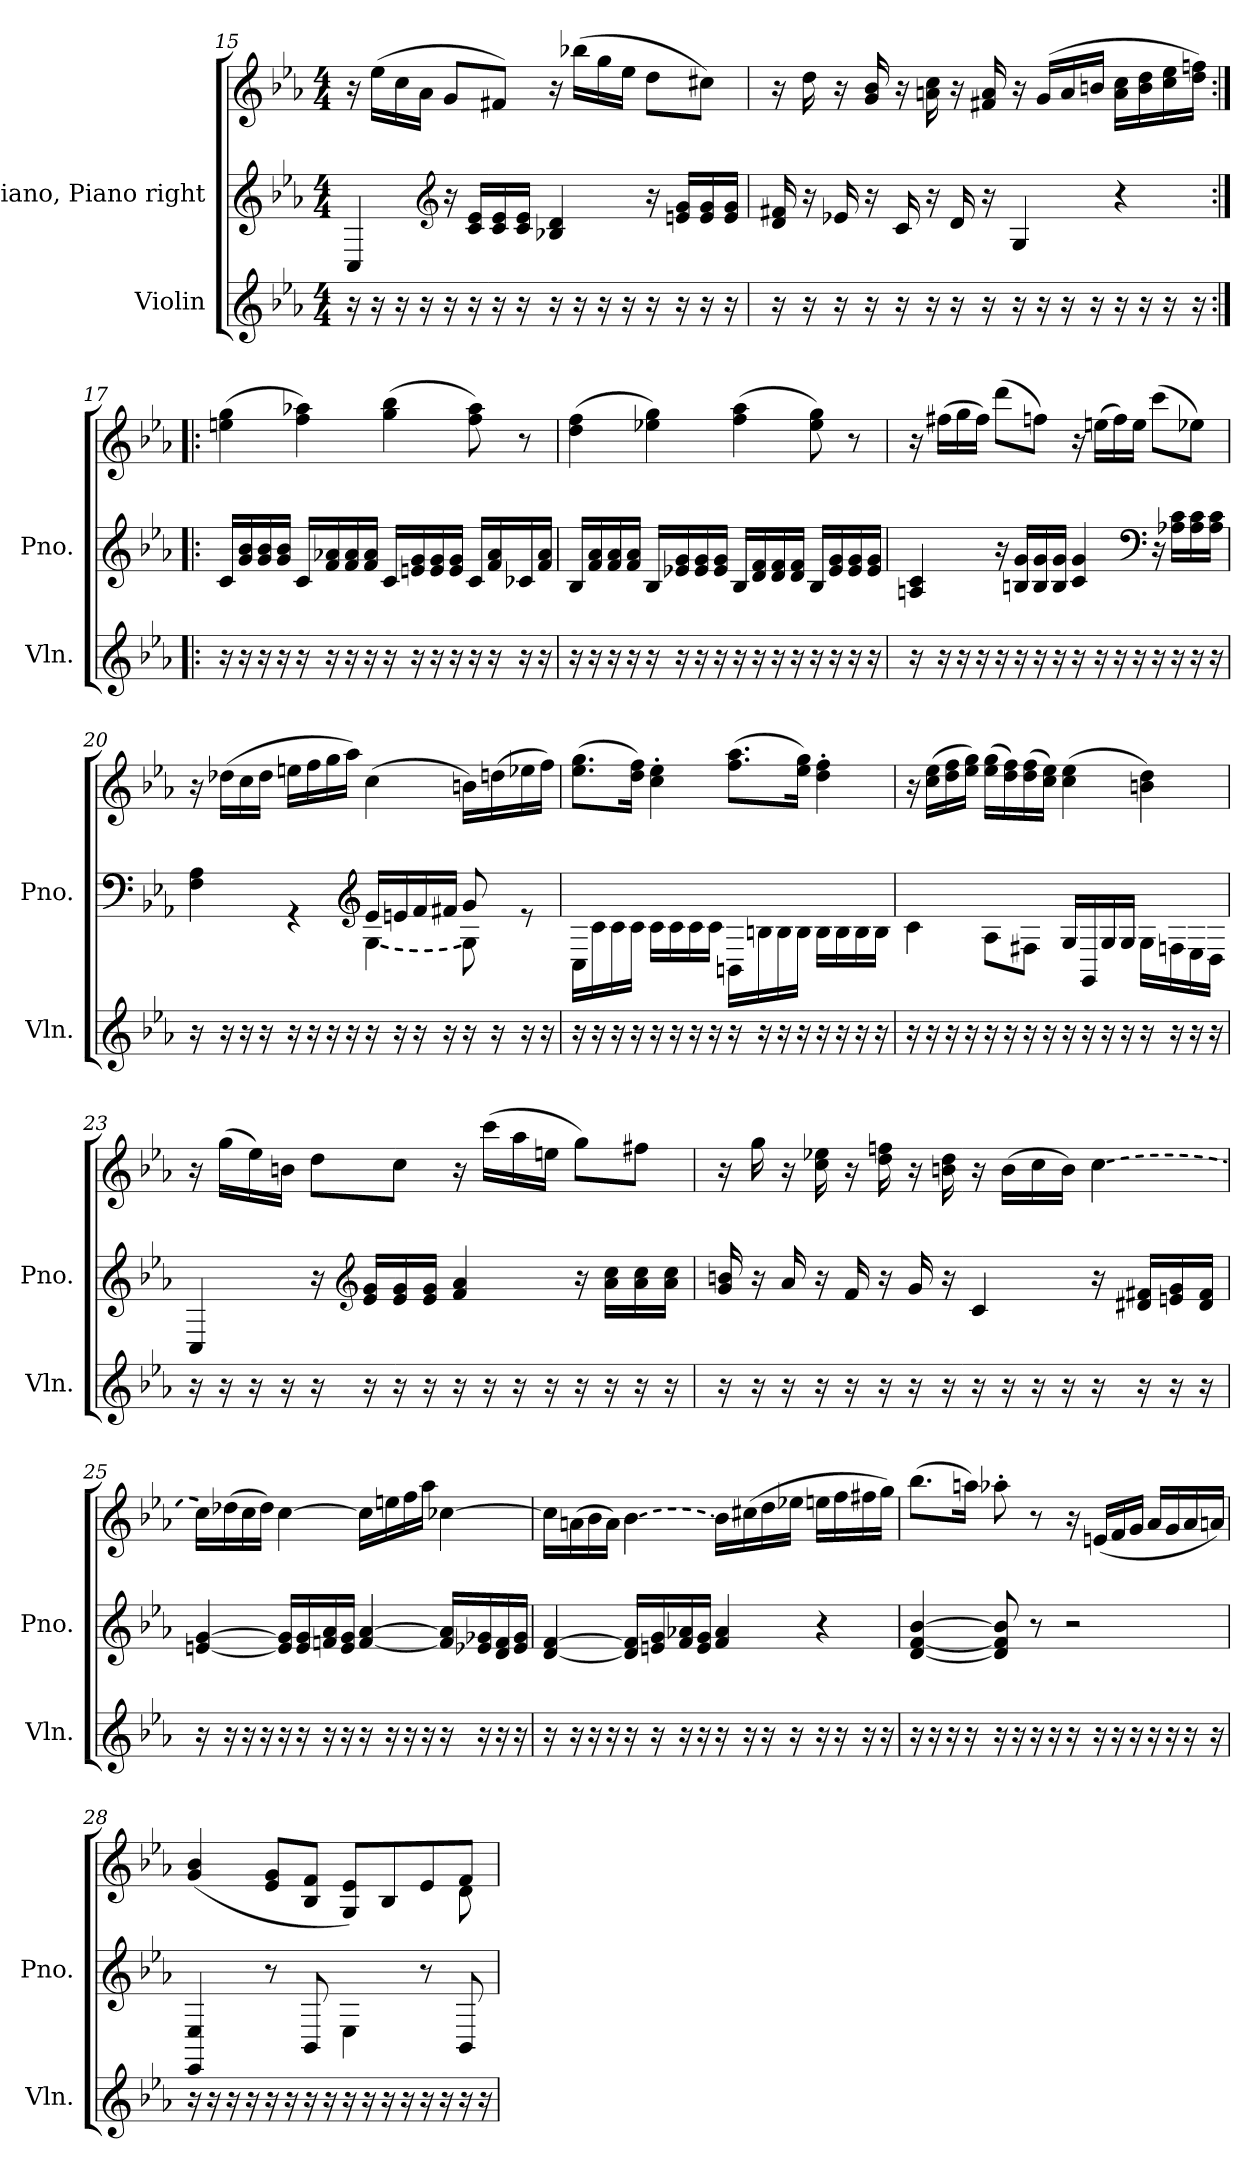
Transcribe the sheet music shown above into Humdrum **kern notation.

**kern	**kern	**kern
*part2	*part1	*part1
*staff3	*staff2	*staff1
*I"Violin	*I"Piano, Piano right	*
*I'Vln.	*I'Pno.	*
!!LO:LB:g=z
*clefG2	*clefG2	*clefG2
*k[b-e-a-]	*k[b-e-a-]	*k[b-e-a-]
*M4/4	*M4/4	*M4/4
=15	=15	=15
16r	4C/	16r
16r	.	(>16ee-\LL
16r	.	16cc\
16r	.	16a-\JJ
*	*clefG2	*
16r	16r	8g/L
16r	16c/ 16e-/LL	.
16r	16c/ 16e-/	8f#X/J)
16r	16c/ 16e-/JJ	.
16r	4B-X/ 4d/	16r
16r	.	(>16bb-X\LL
16r	.	16gg\
16r	.	16ee-\JJ
16r	16r	8dd\L
16r	16en/ 16g/LL	.
16r	16e/ 16g/	8cc#X\J)
16r	16e/ 16g/JJ	.
!!LO:LB:g=z
=16	=16	=16
16r	16d/ 16f#X/	16r
16r	16r	16dd\
16r	16e-X/	16r
16r	16r	16g/ 16b-/
16r	16c/	16r
16r	16r	16an\ 16cc\
16r	16d/	16r
16r	16r	16f#X/ 16a/
16r	4G/	16r
16r	.	(>16g/LL
16r	.	16a/
16r	.	16bn/JJ
16r	4r	16a\ 16cc\LL
16r	.	16b\ 16dd\
16r	.	16cc\ 16ee-\
16r	.	16dd\ 16ffn\JJ)
=17:|!|:	=17:|!|:	=17:|!|:
16r	16c/LL	(>4een\ 4gg\
16r	16g/ 16b-/	.
16r	16g/ 16b-/	.
16r	16g/ 16b-/JJ	.
16r	16c/LL	4ff\ 4aa-X\)
16r	16f/ 16a-X/	.
16r	16f/ 16a-/	.
16r	16f/ 16a-/JJ	.
16r	16c/LL	(>4gg\ 4bb-\
16r	16en/ 16g/	.
16r	16e/ 16g/	.
16r	16e/ 16g/JJ	.
16r	16c/LL	8ff\ 8aa-\)
16r	16f/ 16a-/	.
16r	16c-X/	8r
16r	16f/ 16a-/JJ	.
!!LO:PB:g=z
=18	=18	=18
16r	16B-/LL	(>4dd\ 4ff\
16r	16f/ 16a-/	.
16r	16f/ 16a-/	.
16r	16f/ 16a-/JJ	.
16r	16B-/LL	4ee-X\ 4gg\)
16r	16e-X/ 16g/	.
16r	16e-/ 16g/	.
16r	16e-/ 16g/JJ	.
16r	16B-/LL	(>4ff\ 4aa-\
16r	16d/ 16f/	.
16r	16d/ 16f/	.
16r	16d/ 16f/JJ	.
16r	16B-/LL	8ee-\ 8gg\)
16r	16e-/ 16g/	.
16r	16e-/ 16g/	8r
16r	16e-/ 16g/JJ	.
=19	=19	=19
16r	4An/ 4c/	16r
16r	.	(>16ff#X\LL
16r	.	16gg\
16r	.	16ff#\JJ)
16r	16r	(>8ddd\L
16r	16Bn/ 16g/LL	.
16r	16B/ 16g/	8ffn\J)
16r	16B/ 16g/JJ	.
16r	4c/ 4g/	16r
16r	.	(>16een\LL
16r	.	16ff\)
16r	.	16ee\JJ
*	*clefF4	*
16r	16r	(>8ccc\L
16r	16A-X\ 16c\LL	.
16r	16A-\ 16c\	8ee-X\J)
16r	16A-\ 16c\JJ	.
!!LO:LB:g=z
=20	=20	=20
*	*^	*
16r	4F\ 4A-\	2ryy	16r
16r	.	.	(>16dd-X\LL
16r	.	.	16cc\
16r	.	.	16dd-\JJ
16r	4rGG	.	16een\LL
16r	.	.	16ff\
16r	.	.	16gg\
16r	.	.	16aa-\JJ)
*	*clefG2	*	*
!	!	!LO:T:dash	!
16r	16e-/LL	[4G\	(>4cc\
16r	16en/	.	.
16r	16f/	.	.
16r	16f#X/JJ	.	.
16r	8g/	8G\]	16bn\LL)
16r	.	.	(>16ddn\
16r	8re	8ryy	16ee-X\
16r	.	.	16ff\JJ)
*	*v	*v	*
=21	=21	=21
16r	16C\LL	(>8.ee-\ 8.gg\L
16r	16c\	.
16r	16c\	.
16r	16c\JJ	16dd\ 16ff\Jk)
16r	16c\LL	4cc\' 4ee-\'
16r	16c\	.
16r	16c\	.
16r	16c\JJ	.
16r	16BBn\LL	(>8.ff\ 8.aa-\L
16r	16Bn\	.
16r	16B\	.
16r	16B\JJ	16ee-\ 16gg\Jk)
16r	16B\LL	4dd\' 4ff\'
16r	16B\	.
16r	16B\	.
16r	16B\JJ	.
!!LO:LB:g=z
=22	=22	=22
16r	4c\	16r
16r	.	(>16cc\ 16ee-\LL
16r	.	16dd\ 16ff\
16r	.	16ee-\ 16gg\JJ)
16r	8A-\L	(>16ee-\ 16gg\LL
16r	.	16dd\ 16ff\)
16r	8F#X\J	(>16dd\ 16ff\
16r	.	16cc\ 16ee-\JJ)
16r	16G/LL	(>4cc\ 4ee-\
16r	16GG/	.
16r	16G/	.
16r	16G/JJ	.
16r	16G\LL	4bn\ 4dd\)
16r	16Fn\	.
16r	16E-\	.
16r	16D\JJ	.
=23	=23	=23
16r	4C/	16r
16r	.	(>16gg\LL
16r	.	16ee-\)
16r	.	16bn\JJ
16r	16r	8dd\L
*	*clefG2	*
16r	16e-/ 16g/LL	.
16r	16e-/ 16g/	8cc\J
16r	16e-/ 16g/JJ	.
16r	4f/ 4a-/	16r
16r	.	(>16ccc\LL
16r	.	16aa-\
16r	.	16een\JJ
16r	16r	8gg\L)
16r	16a-\ 16cc\LL	.
16r	16a-\ 16cc\	8ff#X\J
16r	16a-\ 16cc\JJ	.
!!LO:PB:g=z
=24	=24	=24
16r	16g/ 16bn/	16r
16r	16r	16gg\
16r	16a-/	16r
16r	16r	16cc\ 16ee-X\
16r	16f/	16r
16r	16r	16dd\ 16ffn\
16r	16g/	16r
16r	16r	16bn\ 16dd\
16r	4c/	16r
16r	.	(>16b\LL
16r	.	16cc\
16r	.	16b\JJ)
!	!	!LO:T:dash
16r	16r	[4cc\
16r	16d#X/ 16f#X/LL	.
16r	16en/ 16g/	.
16r	16d#/ 16f#/JJ	.
=25	=25	=25
16r	[4en/ [4g/	16cc\LL]
16r	.	(>16dd-X\
16r	.	16cc\
16r	.	16dd-\JJ)
16r	16e/] 16g/]LL	[4cc\
16r	16e/ 16g/	.
16r	16fn/ 16a-/	.
16r	16e/ 16g/JJ	.
16r	[4f/ [4a-/	16cc\LL]
16r	.	16een\
16r	.	16ff\
16r	.	16aa-\JJ
16r	16f/] 16a-/]LL	[4cc-X\
16r	16e-X/ 16g-X/	.
16r	16d/ 16f/	.
16r	16e-/ 16g-/JJ	.
!!LO:LB:g=z
=26	=26	=26
16r	[4d/ [4f/	16cc-\LL]
16r	.	(>16an\
16r	.	16b-\
16r	.	16a\JJ)
!	!	!LO:T:dash
16r	16d/] 16f/]LL	[4b-\
16r	16en/ 16g/	.
16r	16f/ 16a-X/	.
16r	16e/ 16g/JJ	.
16r	4f/ 4a-/	16b-\LL]
16r	.	(>16cc#X\
16r	.	16dd\
16r	.	16ee-X\JJ
16r	4r	16een\LL
16r	.	16ff\
16r	.	16ff#X\
16r	.	16gg\JJ)
=27	=27	=27
16r	[4d/ [4f/ [4b-/	(>8.bb-\L
16r	.	.
16r	.	.
16r	.	16aan\Jk)
16r	8d/] 8f/] 8b-/]	8aa-X'\
16r	.	.
16r	8r	8r
16r	.	.
16r	2r	16r
16r	.	(<16en/LL
16r	.	16f/
16r	.	16g/JJ
16r	.	16a-/LL
16r	.	16g/
16r	.	16a-/
16r	.	16an/JJ)
!!LO:LB:g=z
=28	=28	=28
*	*	*^
16r	4EE-/ 4E-/	(<4g/ 4b-/	2..ryy
16r	.	.	.
16r	.	.	.
16r	.	.	.
16r	8r	8e-/ 8g/L	.
16r	.	.	.
16r	8BB-/	8B-/ 8f/J	.
16r	.	.	.
16r	4E-\	8G/ 8e-/L)	.
16r	.	.	.
16r	.	8B-/	.
16r	.	.	.
16r	8r	8e-/	.
16r	.	.	.
16r	8BB-/	8f/J	8d\
16r	.	.	.
*	*	*v	*v
=	=	=
*-	*-	*-
